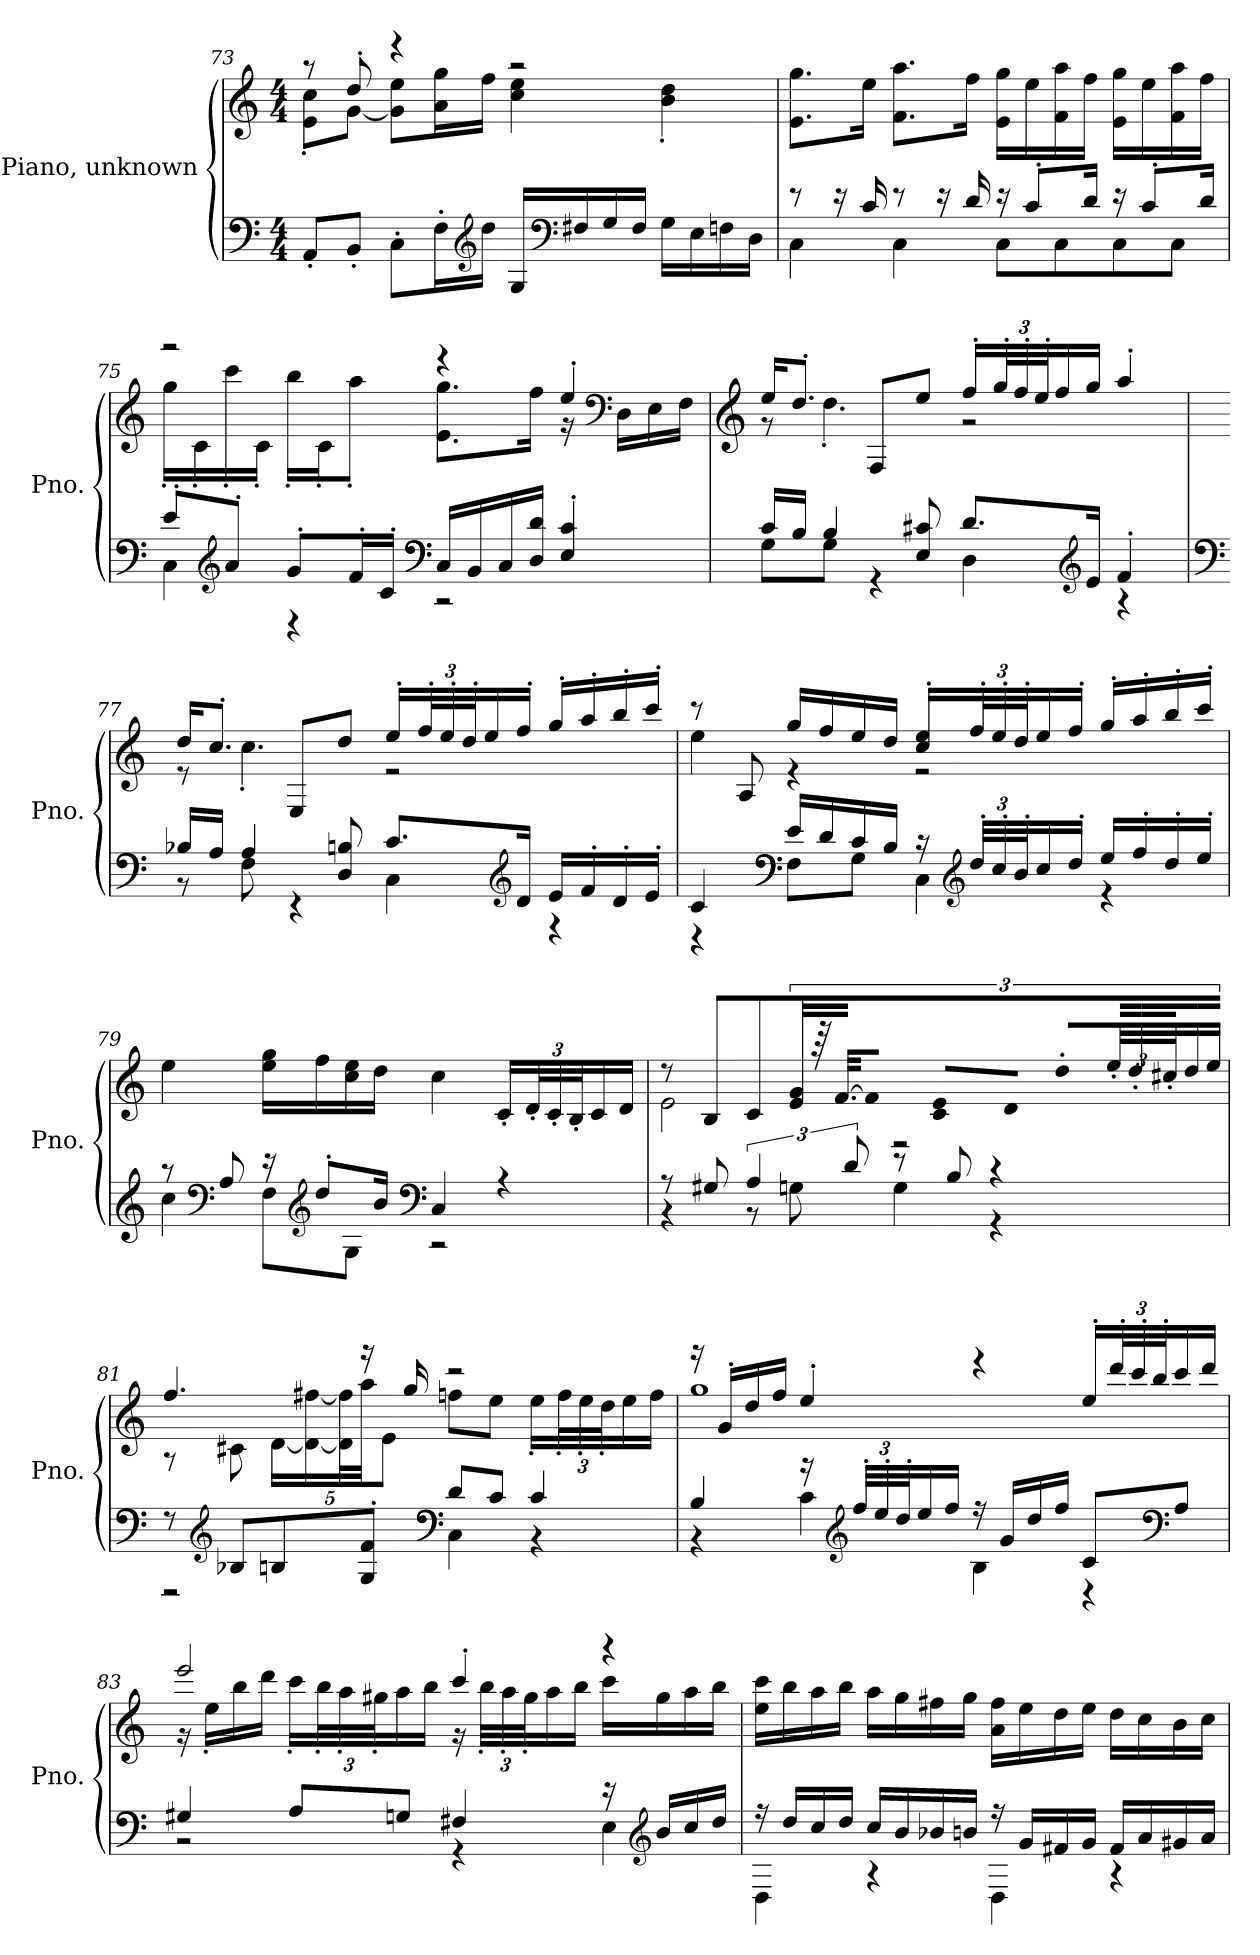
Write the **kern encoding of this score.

**kern	**kern
*part1	*part1
*staff2	*staff1
*I"Piano, unknown	*
*I'Pno.	*
!!LO:LB:g=z
*clefF4	*clefG2
*k[]	*k[]
*M4/4	*M4/4
=73	=73
*	*^
8AA'/L	8r	8e\' 8cc\'L
8BB'/J	8dd'/	[8g\J
8C'\L	4r	8g\] 8ee\L
16F'\L	.	16a\ 16gg\L
*clefG2	*	*
16dd\JJ	.	16ff\JJ
16G/LL	2r	4cc\ 4ee\
*clefF4	*	*
16F#X/	.	.
16G/	.	.
16F#/JJ	.	.
16G\LL	.	4b\' 4dd\'
16E\	.	.
16Fn\	.	.
16D\JJ	.	.
*	*v	*v
=74	=74
*^	*
8r	4C\	8.e\ 8.gg\L
16r	.	.
16c/	.	16ee\Jk
8r	4C\	8.f\ 8.aa\L
16r	.	.
16d/	.	16ff\Jk
16r	8C\L	16e\ 16gg\LL
8c'/L	.	16ee\
.	8C\	16f\ 16aa\
16d/Jk	.	16ff\JJ
16r	8C\	16e\ 16gg\LL
8c'/L	.	16ee\
.	8C\J	16f\ 16aa\
16d/Jk	.	16ff\JJ
!!LO:LB:g=z
=75	=75	=75
*	*	*^
8e'/L	4C\	2r	16gg'\LL
.	.	.	16c'\
*clefG2	*	*	*
8a'/J	.	.	16ccc'\
.	.	.	16c'\JJ
8g'/L	4r	.	16bb'\LL
.	.	.	16c'\J
16f'/L	.	.	8aa'\J
16c'/JJ	.	.	.
*clefF4	*	*	*
16C/LL	2r	4r	8.e\ 8.gg\L
16BB/	.	.	.
16C/	.	.	.
16D/ 16d/JJ	.	.	16ff\Jk
4E/' 4c/'	.	4ee'/	16r
*	*	*clefF4	*
.	.	.	16D\LL
.	.	.	16E\
.	.	.	16F\JJ
=76	=76	=76	=76
*	*	*clefG2	*
16c/LL	8G\L	16ee/KL	8r
16B/JJ	.	8.dd'/J	.
4B/	8G\J	.	4.dd'\
.	4r	8F/L	.
8E/ 8c#X/	.	8ee/J	.
8.d/L	4D\	16ff'/LL	2r
*	*	*Xbrackettup	*
.	.	48gg'/L	.
.	.	48ff'/	.
.	.	48ee'/J	.
.	.	16ff/	.
*clefG2	*	*	*
16e/Jk	.	16gg/JJ	.
4f'/	4r	4aa'/	.
!!LO:LB:g=z	!!
=77	=77	=77	=77
*clefF4	*	*	*
16B-X/LL	8r	16dd/KL	8r
16A/JJ	.	8.cc'/J	.
4A/	8F\	.	4.cc'\
.	4r	8E/L	.
8D/ 8Bn/	.	8dd/J	.
8.c/L	4C\	16ee'/LL	2r
.	.	48ff'/L	.
.	.	48ee'/	.
.	.	48dd'/J	.
.	.	16ee/	.
*clefG2	*	*	*
16d/Jk	.	16ff'/JJ	.
16e/LL	4r	16gg'/LL	.
16f'/	.	16aa'/	.
16d'/	.	16bb'/	.
16e'/JJ	.	16ccc'/JJ	.
=78	=78	=78	=78
4c/	4r	8r	4ee\
.	.	8A/	.
*clefF4	*	*	*
16e/LL	8F\L	16gg/LL	4r
16d/	.	16ff/	.
16c/	8G\J	16ee/	.
16B/JJ	.	16dd/JJ	.
16r	4C\	16cc/' 16ee/'LL	2r
*clefG2	*	*	*
*Xbrackettup	*	*	*
48dd'/LLL	.	48ff'/L	.
48cc'/	.	48ee'/	.
48b'/J	.	48dd'/J	.
16cc/	.	16ee/	.
16dd'/JJ	.	16ff'/JJ	.
16ee/LL	4r	16gg'/LL	.
16ff'/	.	16aa'/	.
16dd'/	.	16bb'/	.
16ee'/JJ	.	16ccc'/JJ	.
*	*	*v	*v
!!LO:LB:g=z
=79	=79	=79
8r	4cc\	4ee\
*clefF4	*	*
8A/	.	.
16r	8F\L	16ee\ 16gg\LL
*clefG2	*	*
8dd'/L	.	16ff\
.	8G\J	16cc\ 16ee\
16b/Jk	.	16dd\JJ
*clefF4	*	*
4C/	2r	4cc\
4r	.	16c'/LL
.	.	48d'/L
.	.	48c'/
.	.	48B'/J
.	.	16c/
.	.	16d/JJ
=80	=80	=80
*	*	*^
8r	4r	8r	2e\
8G#X/	.	8B/L	.
*brackettup	*	*	*
6A/	8r	8c/	.
*	*	*brackettup	*
.	8Gn\	48e/ 48g/Jkk	.
.	.	96r	.
.	.	[48.f/KLL	.
12d/	.	.	.
.	.	16f/JJ]	.
8r	4G\	8c/ 8e/L	2r
8B/	.	8d/J	.
4r	4r	16dd'/LL	.
*	*	*Xbrackettup	*
.	.	48ee'/L	.
.	.	48dd'/	.
.	.	48cc#X'/J	.
.	.	16dd/	.
.	.	16ee/JJ	.
!!LO:PB:g=z	!!
=81	=81	=81	=81
8r	2r	4.ff/	8r
*clefG2	*	*	*
8B-X/L	.	.	8c#X\
8Bn/	.	.	[20d\LL
.	.	.	20d\_ [20ff#X\
.	.	.	40d\] 40ff#\]L
8G/' 8f/'J	.	16r	40aa\JJ
.	.	.	10e\J
.	.	16gg/	.
*clefF4	*	*	*
8d/L	4C\	2r	8ffn\L
8c/J	.	.	8ee\J
4c/	4r	.	16ee'\LL
.	.	.	48ff'\L
.	.	.	48ee'\
.	.	.	48dd'\J
.	.	.	16ee\
.	.	.	16ff\JJ
=82	=82	=82	=82
4B/	4r	16r	1gg
.	.	16g'/LL	.
.	.	16dd/	.
.	.	16ff/JJ	.
16r	4c\	4ee'/	.
*clefG2	*	*	*
*Xbrackettup	*	*	*
48ff'/LLL	.	.	.
48ee'/	.	.	.
48dd'/J	.	.	.
16ee/	.	.	.
16ff/JJ	.	.	.
16r	4B\	4r	.
16g/LL	.	.	.
16dd/	.	.	.
16ff/JJ	.	.	.
8c/L	4r	16ee'/LL	.
.	.	48ddd'/L	.
.	.	48ccc'/	.
.	.	48bb'/J	.
*clefF4	*	*	*
8A/J	.	16ccc/	.
.	.	16ddd/JJ	.
!!LO:LB:g=z	!!
=83	=83	=83	=83
4G#X/	2r	2eee/	16r
.	.	.	16ee'\LL
.	.	.	16bb\
.	.	.	16ddd\JJ
8A/L	.	.	16ccc'\LL
.	.	.	48bb'\L
.	.	.	48aa'\
.	.	.	48gg#X'\J
8Gn/J	.	.	16aa\
.	.	.	16bb\JJ
4F#X/	4r	4ccc'/	16r
.	.	.	48bb'\LLL
.	.	.	48aa'\
.	.	.	48gg#'\J
.	.	.	16aa\
.	.	.	16bb\JJ
16r	4E\	4r	16ccc\LL
*clefG2	*	*	*
16b/LL	.	.	16gg#\
16cc/	.	.	16aa\
16dd/JJ	.	.	16bb\JJ
*	*	*v	*v
!!LO:LB:g=z
=84	=84	=84
16r	4D\	16ee\ 16ccc\LL
16dd/LL	.	16bb\
16cc/	.	16aa\
16dd/JJ	.	16bb\JJ
16cc/LL	4r	16aa\LL
16b/	.	16gg\
16b-X/	.	16ff#X\
16bn/JJ	.	16gg\JJ
16r	4D\	16a\ 16ff#\LL
16g/LL	.	16ee\
16f#X/	.	16dd\
16g/JJ	.	16ee\JJ
16f#/LL	4r	16dd\LL
16a/	.	16cc\
16g#X/	.	16b\
16a/JJ	.	16cc\JJ
*v	*v	*
=	=
*-	*-
